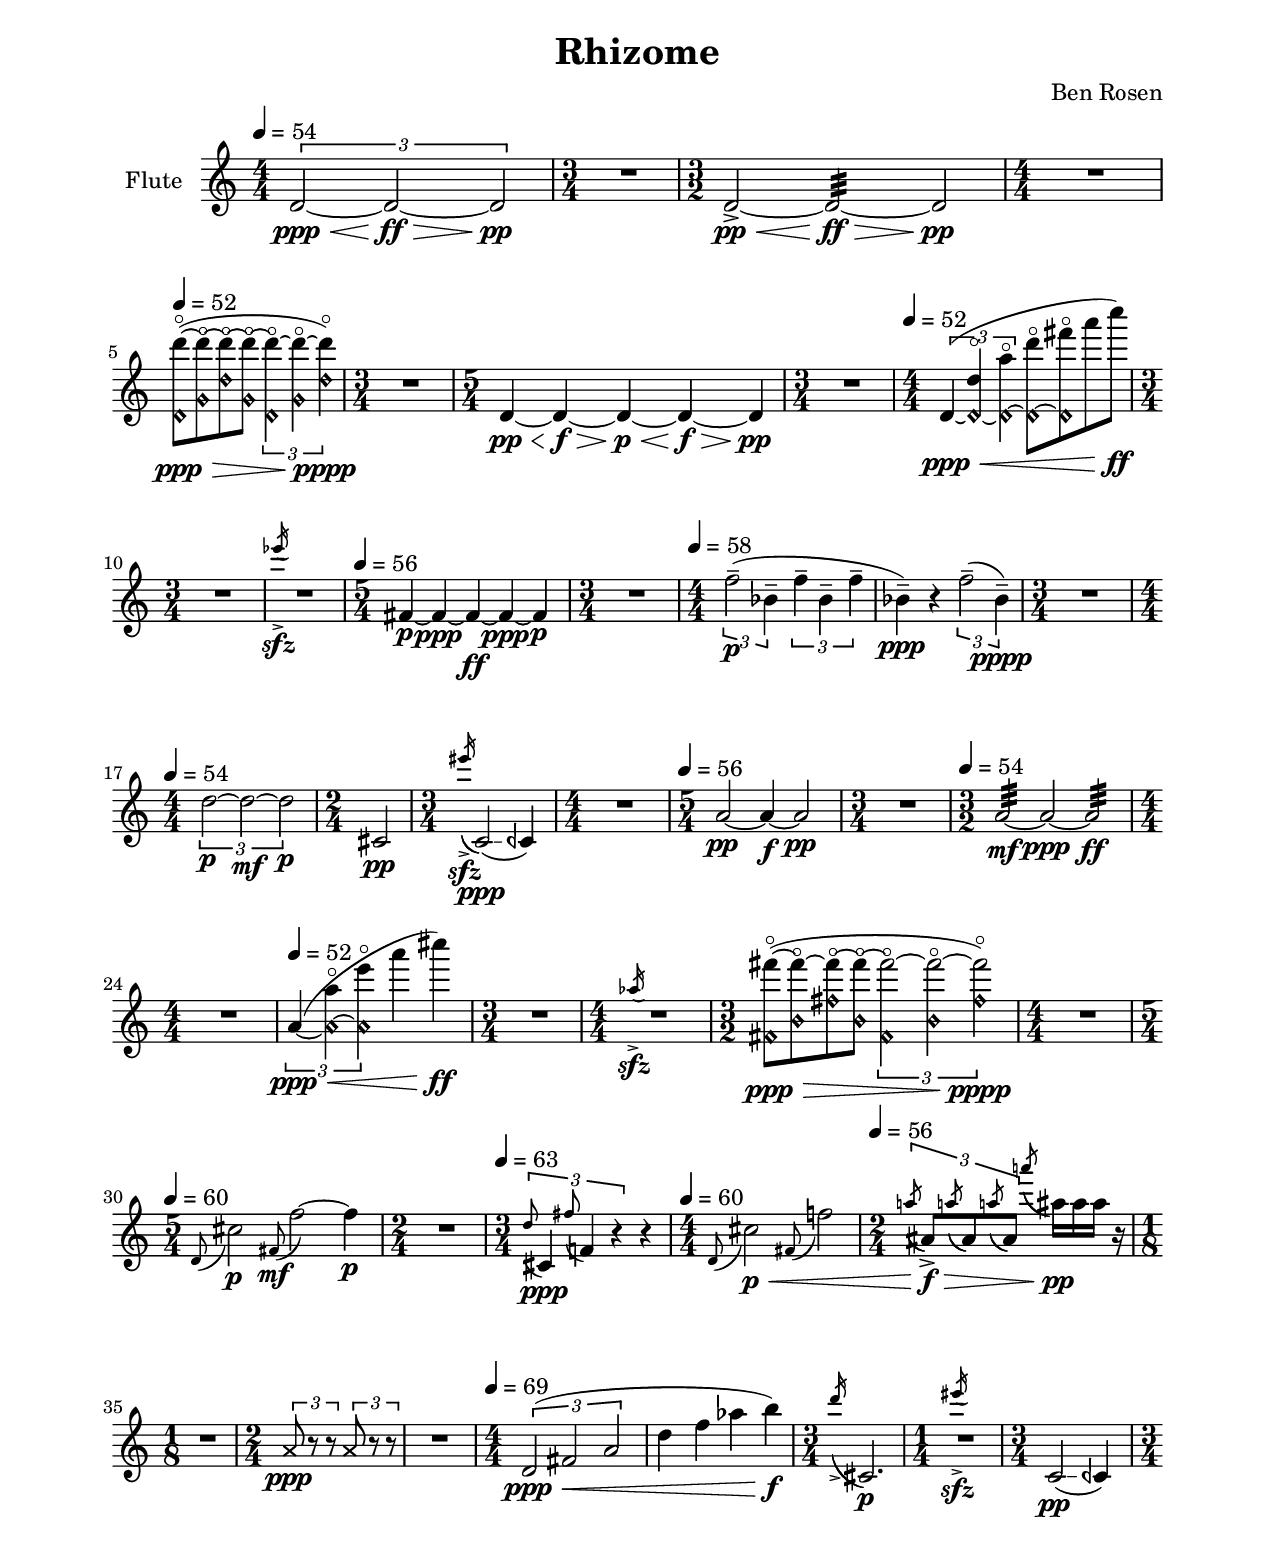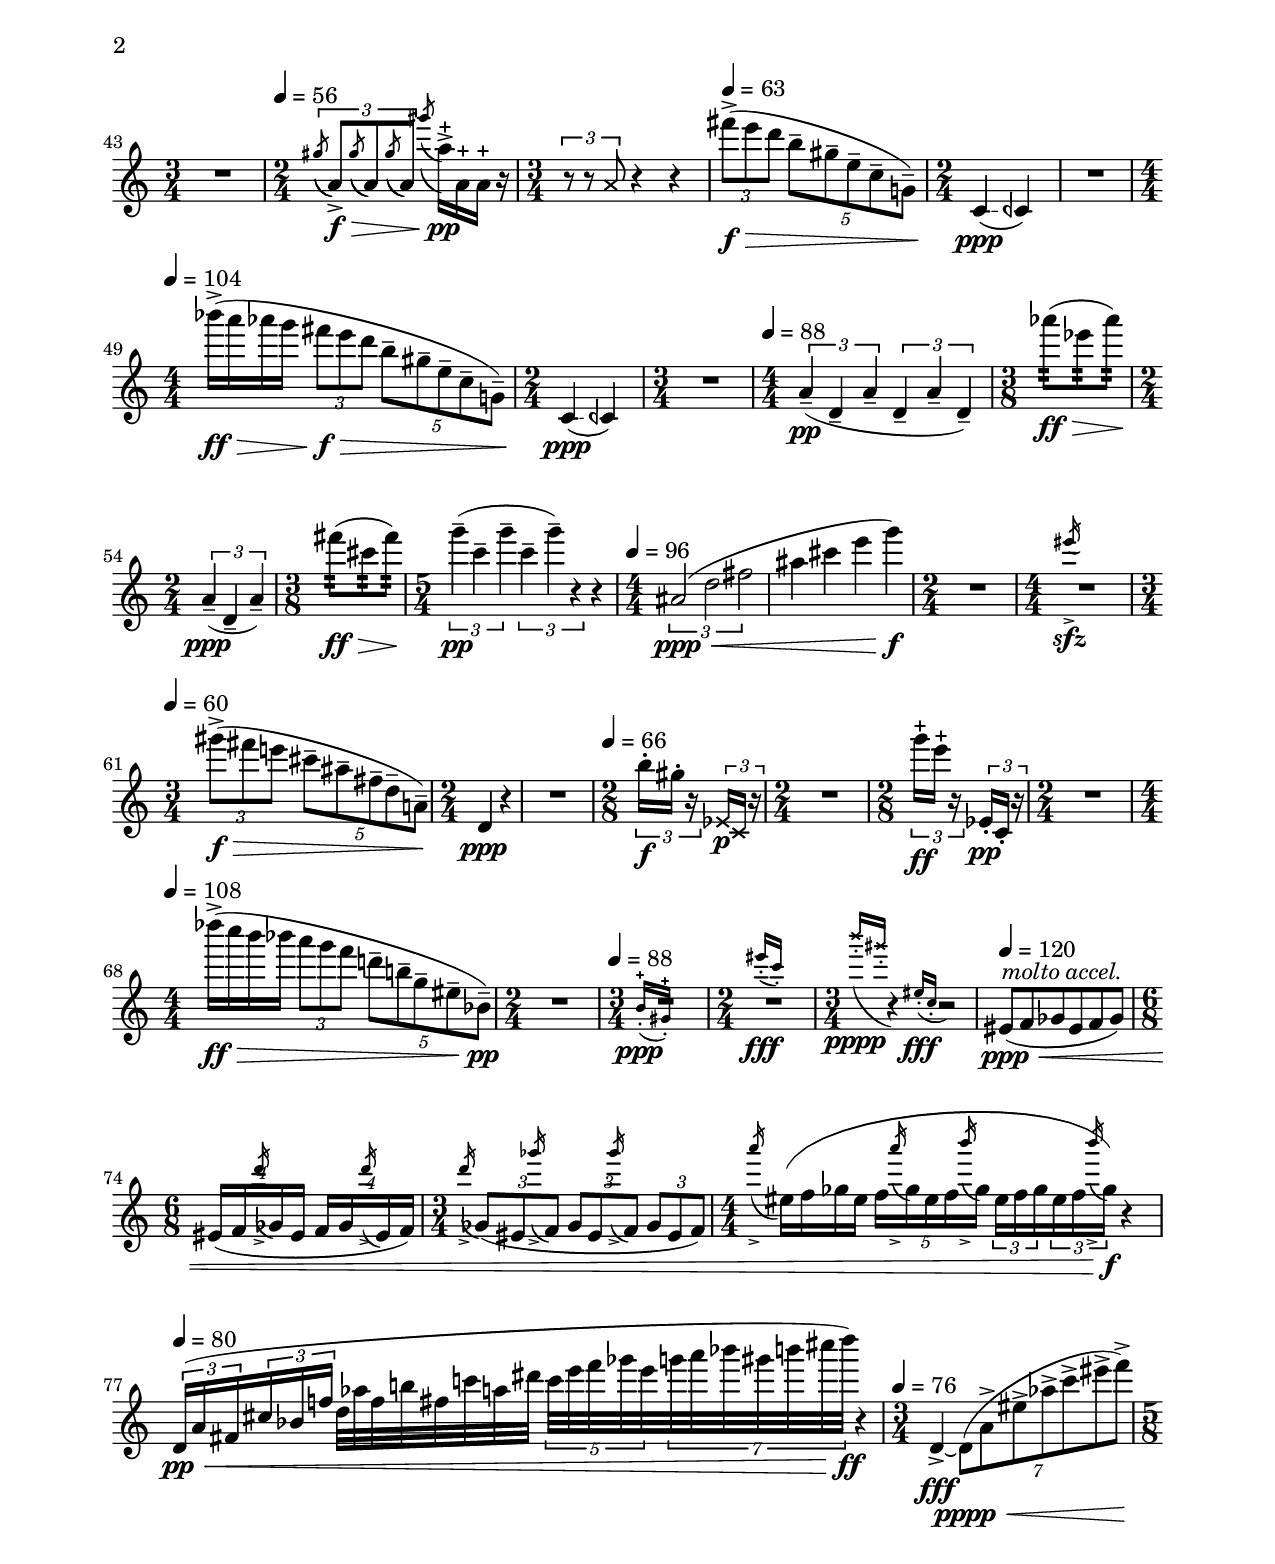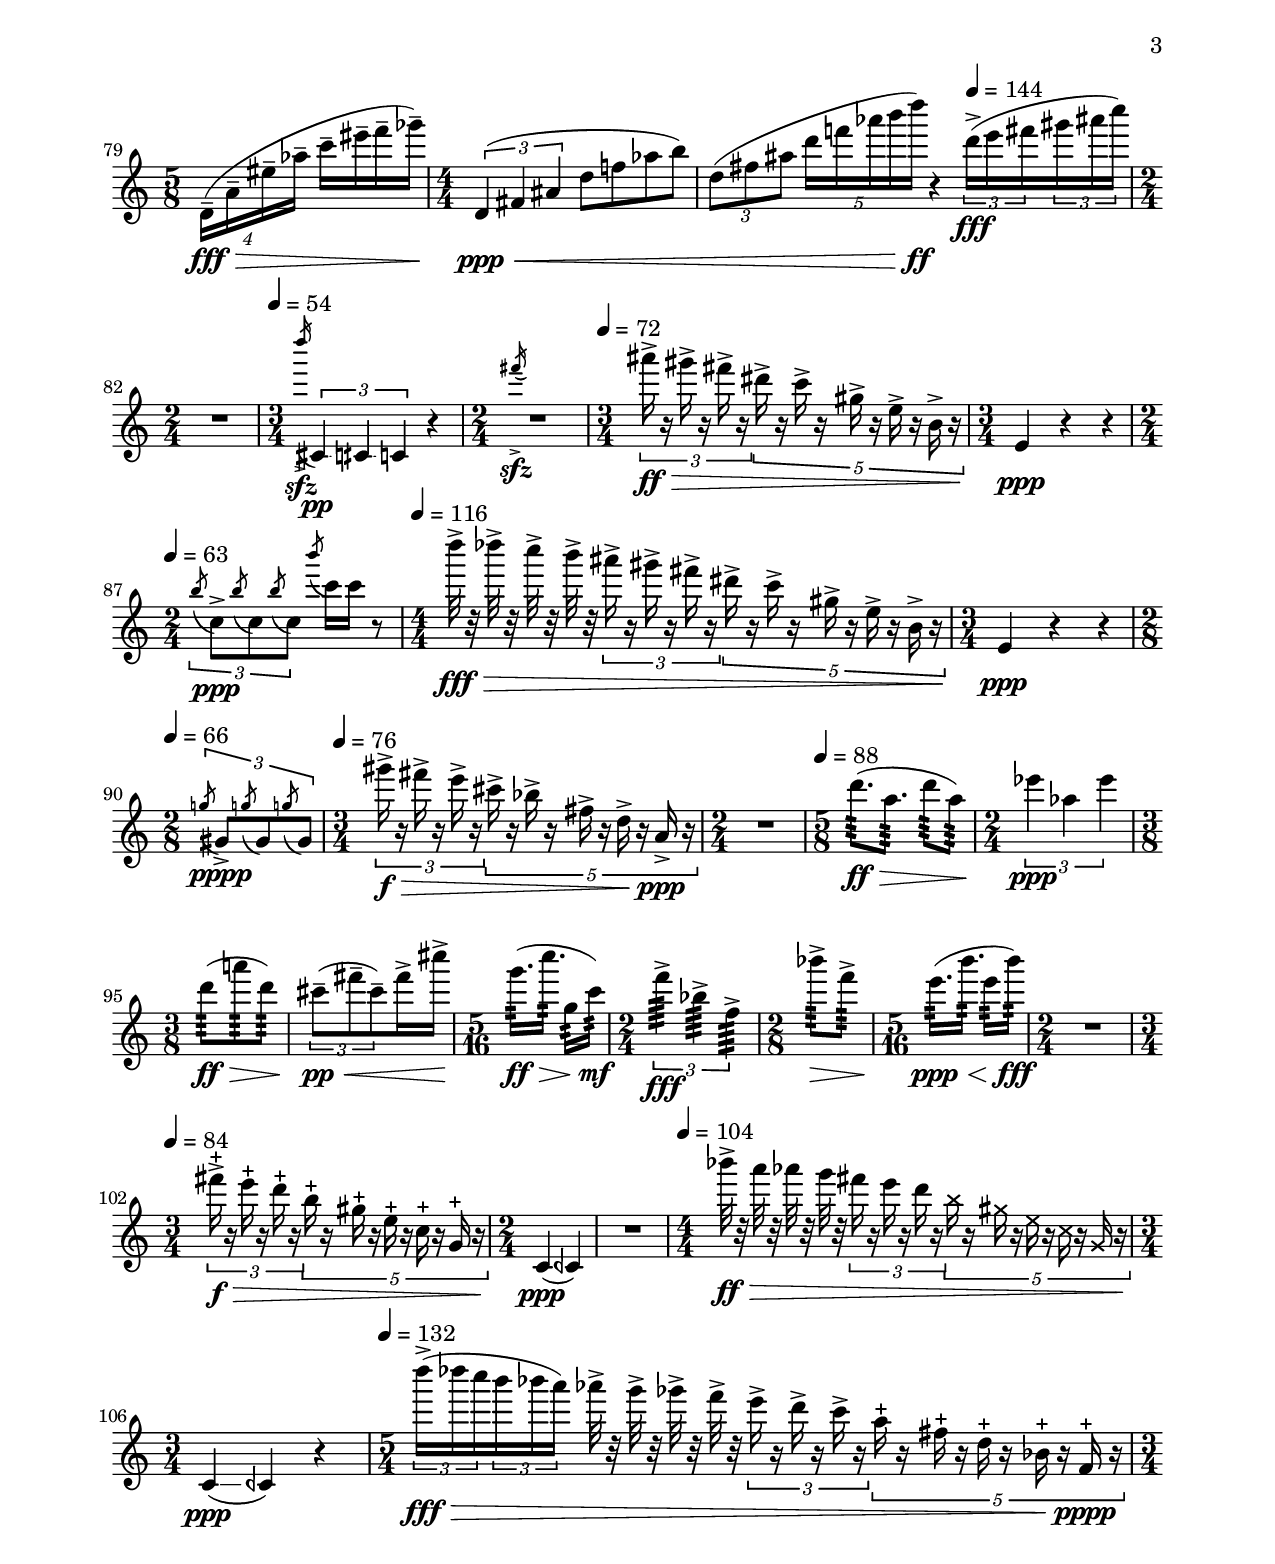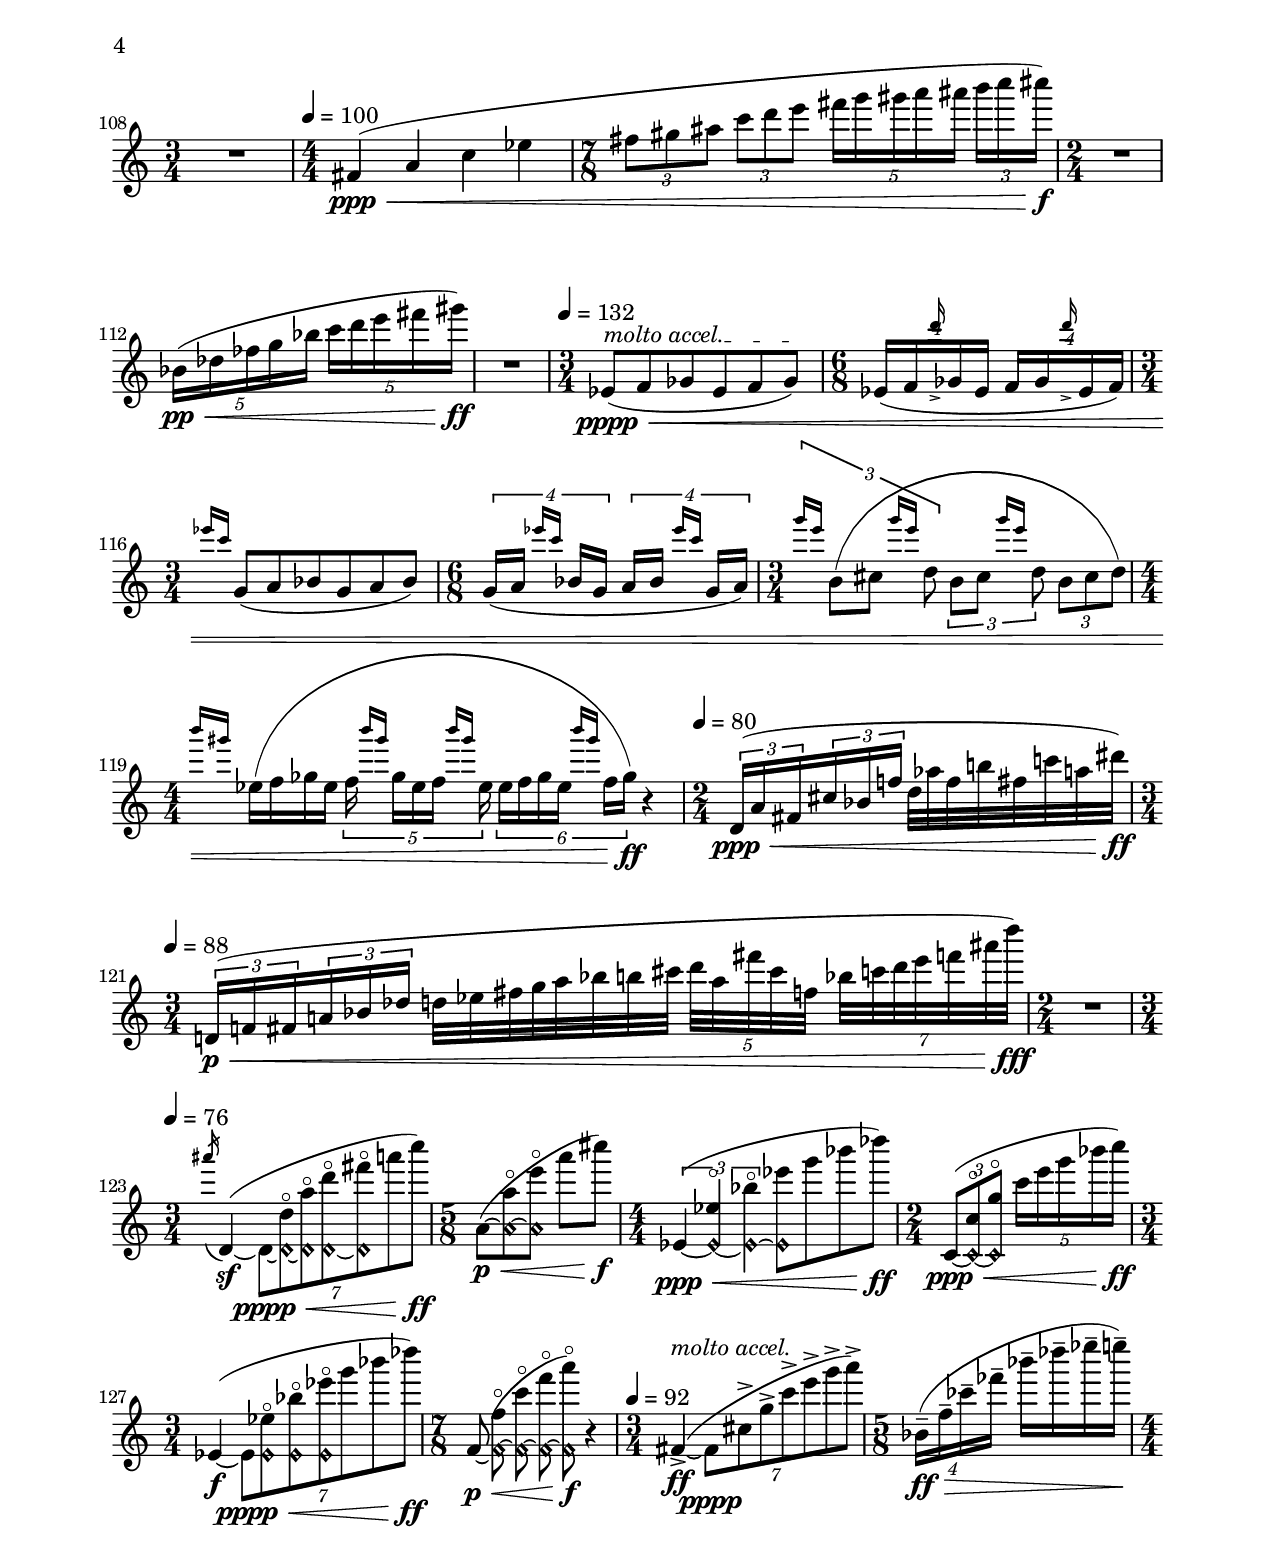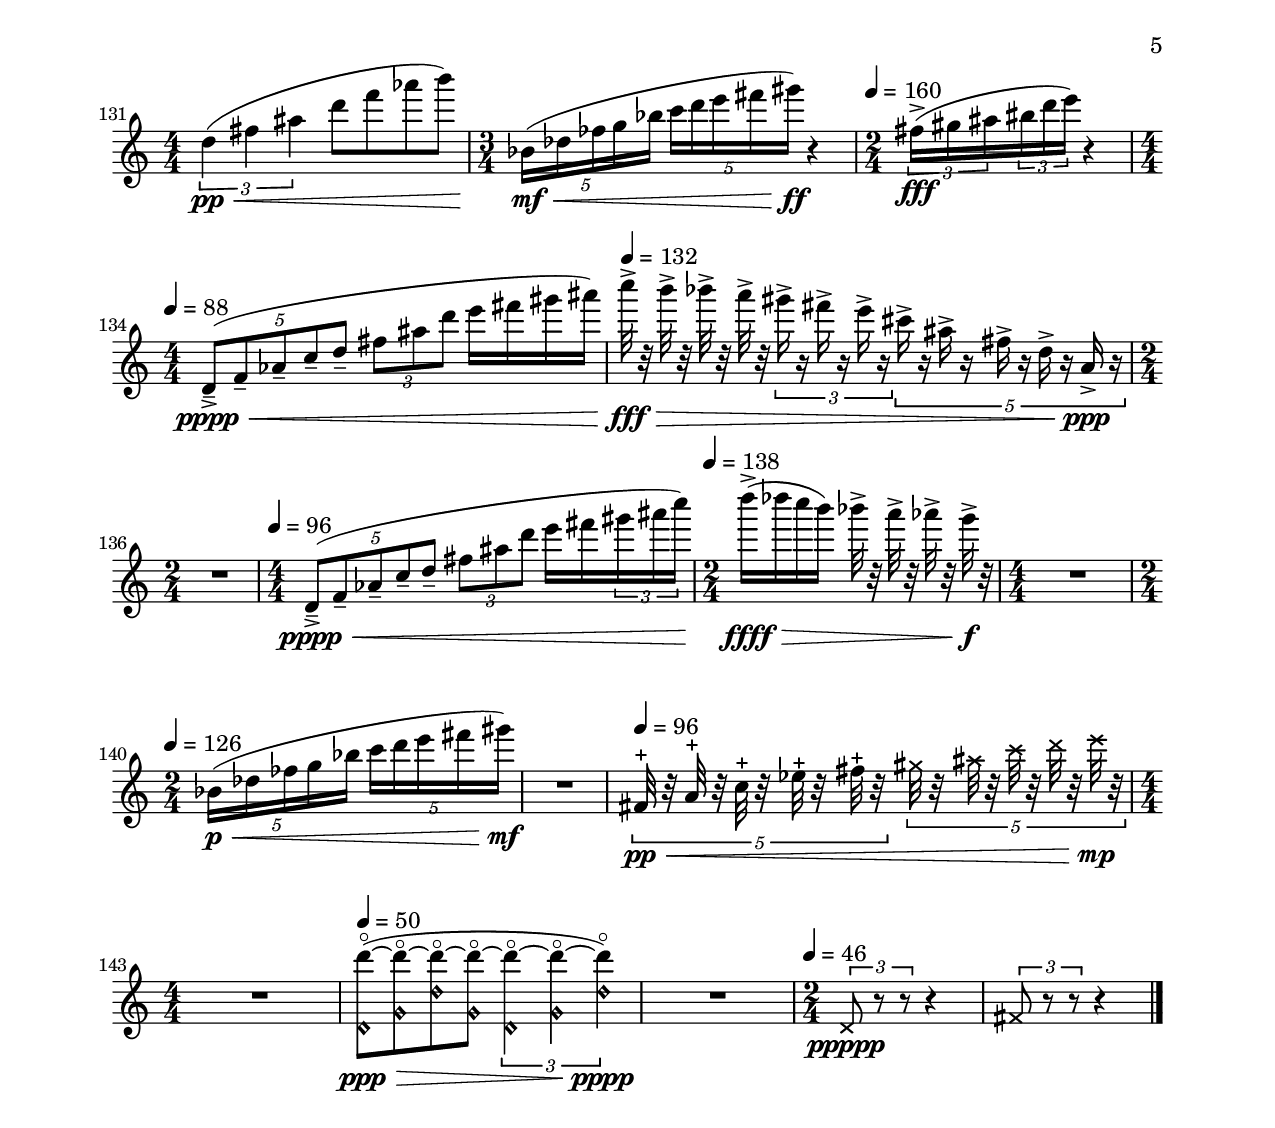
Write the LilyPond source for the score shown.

\version "2.23.82"

\include "settings.ily"
\include "style.ily"

\header {
  title = "Rhizome"
  composer = "Ben Rosen"
}

time_and_tempo = {
  \numericTimeSignature
  \time 4/4
  \tempo 4 = 54
}

flute = \relative c' {
  \time_and_tempo
  \override Hairpin.minimum-length = #10
  \tuplet 3/2 { d2~\ppp\< d~\ff\> d\pp } |

  \time 3/4
  R2. |

  \time 3/2
  d2~->\pp\< d:32~\ff\> d\pp |

  \time 4/4
  R1 |

  \tempo 4 = 52
  <d''\flageolet d,,\harmonic>8(\ppp\>~
  <d\flageolet g,,\harmonic>~
  <d\flageolet d,\harmonic>~
  <d\flageolet g,,\harmonic>~
  \tuplet 3/2 {
    <d\flageolet d,,\harmonic>4~
    <d\flageolet g,,\harmonic>~
    <d\flageolet d,\harmonic>)\pppp
  }  |

  \time 3/4
  R2. |

  \time 5/4
  \override Hairpin.minimum-length = #6
  d,,4~\pp\< d~\f\> d~\p\< d~\f\> d\pp  |

  \time 3/4
  R2. |

  \tempo 4 = 52
  \time 4/4
  \tuplet 3/2 {
    d4\ppp\<(~
    <d'\flageolet d,\harmonic~>
    <a'\flageolet d,,\harmonic~>
  }
  <d\flageolet d,,\harmonic~>8
  <fs\flageolet d,,\harmonic>
  a c\ff)

  \time 3/4
  R2. |
  \acciaccatura ef,16->\sfz R2. |

  \tempo 4 = 56
  \time 5/4
  fs,,4\p~ fs\ppp~ fs\ff~ fs\ppp~ fs\p |

  \time 3/4
  R2. |

  \tempo 4 = 58
  \time 4/4
  \tuplet 3/2 { f'2(--\p bf,4-- } \tuplet 3/2 { f'-- bf,-- f'-- } |
  bf,--\ppp) r \tuplet 3/2 { f'2(-- bf,4)--\pppp } |
  \time 3/4

  R2. |
  \time 4/4

  \tempo 4 = 54
  \tuplet 3/2 { d2\p~ d\mf~ d\p } |

  \time 2/4
  cs,2\pp |

  \time 3/4
  \acciaccatura es''16(->\sfz c,,2)\ppp\glissando( cqf4) |

  \time 4/4
  R1 |

  \tempo 4 = 56
  \time 5/4
  a'2\pp~ a4\f~ a2\pp

  \time 3/4
  R2. |

  \tempo 4 = 54
  \time 3/2
  a2:32\mf~ a\ppp~ a:32\ff

  \time 4/4
  R1 |

  \tempo 4 = 52
  \tuplet 3/2 {
    a4\ppp\<(~
    <a'\flageolet a,\harmonic~>
    <e'\flageolet a,,\harmonic>
  }
  a cs\ff) |

  \time 3/4
  R2. |

  \time 4/4
  \acciaccatura af,16->\sfz R1 |

  \time 3/2
  <fs'\flageolet fs,,\harmonic>8(\ppp\>~
  <fs\flageolet b,,\harmonic>~
  <fs\flageolet fs,\harmonic>~
  <fs\flageolet b,,\harmonic>~
  \tuplet 3/2 {
    <fs\flageolet fs,,\harmonic>2~
    <fs\flageolet b,,\harmonic>~
    <fs\flageolet fs,\harmonic>)\pppp
  } |

  \time 4/4
  R1 |

  \tempo 4 = 60
  \time 5/4
  \appoggiatura d,,8 cs'2\p \appoggiatura fs,8\mf f'2~ f4\p |

  \time 2/4
  R2 |

  \tempo 4 = 63
  \time 3/4
  \tuplet 3/2 { \appoggiatura d8 cs,4\ppp \appoggiatura fs'8 f,!4 r } r

  \tempo 4 =60
  \time 4/4
  \appoggiatura d8 cs'2\p\< \appoggiatura fs,8 f'!2 |

  \tempo 4 = 56
  \time 2/4
  \tuplet 3/2 {
    \acciaccatura a!8( as,8->\f\>)
    \acciaccatura a'!8( as,)
    \acciaccatura a'!8( as,)
  }
  \acciaccatura a''!8( as,16\pp) as as r |

  \time 1/8
  R8 |

  \time 2/4

  \xNotesOn
  \tuplet 3/2 { a,8\ppp r r } \tuplet 3/2 {a r r }
  \xNotesOff |

  R2 |

  \tempo 4 = 69
  \time 4/4
  \tuplet 3/2 {d,2\ppp\<( fs a } |
  d4 f af b\f) |

  \time 3/4
  \acciaccatura d16->( cs,,2.\p) |

  \time 1/4
  \acciaccatura es''16->\sfz R4 |

  \time 3/4
  c,,2\pp\glissando( cqf4) |

  \time 3/4
  R2. |

  \tempo 4 = 56
  \time 2/4
  \tuplet 3/2 {
    \acciaccatura gs''8( a,8->\f\>)
    \acciaccatura gs'8( a,)
    \acciaccatura gs'8( a,)
  }
  \acciaccatura gs''8( a,16->-+\pp) a,-+ a-+ r |

  \time 3/4
  \xNotesOn
  \tuplet 3/2 { r8 r a }
  \xNotesOff r4 r |

  \tempo 4 = 63
  \tuplet 3/2 { fs''8(->\f\> e d } \tuplet 5/4 { b-- gs-- e-- c-- g!--) } |

  \time 2/4
  c,4(\ppp\glissando cqf) |
  R2 |

  \tempo 4 = 104
  \time 4/4
  bf'''16->\ff\>( a af g
  \tuplet 3/2 { fs8\f\> e d }
  \tuplet 5/4 { b-- gs-- e-- c-- g!--) } |

  \time 2/4
  c,4(\ppp\glissando cqf) |

  \time 3/4
  R2. |

  \tempo 4 = 88
  \time 4/4
  \tuplet 3/2 { a'4--\pp( d,-- a'--} \tuplet 3/2 { d,-- a'-- d,--) }

  \time 3/8
  af'''8:32\ff\>( ef:32 af:32) |

  \time 2/4
  \tuplet 3/2 { a,,4--\ppp( d,-- a'--)} |

  \time 3/8
  fs''8:32\ff\>( cs:32 fs:32) |

  \time 5/4
  \tuplet 3/2 { g4--\pp( c,-- g'--} \tuplet 3/2 { c,-- g'--) r } r

  \tempo 4 = 96
  \time 4/4
  \tuplet 3/2 {as,,2\ppp\<( d fs } |
  as4 cs e g\f) |

  \time 2/4
  R2 |

  \time 4/4
  \acciaccatura es16->\sfz R1 |

  \tempo 4 = 60
  \time 3/4
  \tuplet 3/2 { gs8(->\f\> fs e! } \tuplet 5/4 { cs-- as-- fs-- d-- a!--) } |

  \time 2/4
  d,4\ppp r |
  R2 |

  \tempo 4 = 66
  \time 2/8
  \tuplet 3/2 { b''16-.\f gs-. r} \xNotesOn \tuplet 3/2 { ef,\p c r} \xNotesOff

  \time 2/4
  R2 |

  \time 2/8
  \tuplet 3/2 { g'''16-+\ff e-+ r} \tuplet 3/2 { ef,,-.\pp c-. r}

  \time 2/4
  R2 |

  \tempo 4 = 108
  \time 4/4
  df'''16->\ff\>( c b bf
  \tuplet 3/2 { a8 g f }
  \tuplet 5/4 { d!-- b!-- g-- es-- bf--\pp) } |

  \time 2/4
  R2 |

  \tempo 4 = 88
  \time 3/4
  \acciaccatura { b16-+-.\ppp gs-+-. }
  R2. |

  \time 2/4
  \acciaccatura { es''16-.\fff c-. }
  R2 |

  \time 3/4
  \xNotesOn
  \acciaccatura { b'16-.\pppp gs-. }
  \xNotesOff
  r4 \acciaccatura { es,16-.\fff c-. } r2 |

  \tempo 4 = 120
  \override TextSpanner.bound-details.left.text = "molto accel."
  es,8\ppp\<(\startTextSpan f gf es f gf)\stopTextSpan

  \time 6/8
  \tuplet 4/6 {
    es16( f \acciaccatura d''-> gf,, es
  }
  \tuplet 4/6 {
    f gf \acciaccatura d''-> es,, f)
  } |

  \time 3/4
  \acciaccatura d''16->
  \tuplet 3/2 {
    gf,,8( es
    \acciaccatura gf''16-> f,,8
  }
  \tuplet 3/2 {
    gf8 es \acciaccatura gf''16-> f,,8
  }
  \tuplet 3/2 { gf8 es f) } |

  \time 4/4
  \acciaccatura a''16-> es,16( f gf es
  \tuplet 5/4 {
    f \acciaccatura a'-> gf, es f \acciaccatura b'-> gf,
  }
  \tuplet 3/2 { es f gf }
  \tuplet 3/2 { es f \acciaccatura b'-> gf,\f) } r4 |

  \tempo 4 = 80
  \tuplet 3/2 { d,16\pp\<( a' fs }
  \tuplet 3/2 { cs' bf f'! } d32 af' f b! fs c'! a! ds
  \tuplet 5/4 { c e f gf e }
  \tuplet 7/4 { g a bf gs b! cs d\ff) } r4 |

  \tempo 4 = 76
  \time 3/4
  d,,,->\fff~ \tuplet 7/4 { d8\pppp\<( a'-> es'-> af->  c-> es-> f->) } |

  \time 5/8
  \tuplet 4/6 {d,,16--\fff\>( a'-- es'-- af-- } c-- es-- f-- gf--) |

  \time 4/4
  \tuplet 3/2 { d,,4\ppp\<( fs as } d8 f! af b) |
  \tuplet 3/2 { d,8( fs as } \tuplet 5/4 { d16 f! af b d\ff) } r4

  \tempo 4 = 144
  \tuplet 3/2 { d,16->\fff( e fs } \tuplet 3/2 { gs as c) }

  \time 2/4
  R2 |

  \tempo 4 = 54
  \time 3/4
  \acciaccatura d16->\sfz
  \tuplet 3/2 { cs,,,4\pp\glissando cqs\glissando c! } r4 |

  \time 2/4
  \acciaccatura fs''16->\sfz
  R2 |

  \tempo 4 = 72
  \time 3/4
  \tuplet 3/2 {as16\ff\>-> r gs-> r fs-> r}
  \tuplet 5/4 {ds-> r c-> r gs-> r e-> r b-> r} |

  \time 3/4
  e,4\ppp r r |

  \tempo 4 = 63
  \time 2/4
  \tuplet 3/2 {
    \acciaccatura b''8 c,8\ppp->
    \acciaccatura b' c,
    \acciaccatura b' c,
  }
  \acciaccatura b'' c,16 c r8 |

  \tempo 4 = 116
  \time 4/4
  d'32\fff\>-> r df-> r c-> r b-> r
  \tuplet 3/2 {as16-> r gs-> r fs-> r }
  \tuplet 5/4 { ds-> r c-> r gs-> r e-> r b-> r } |

  \time 3/4
  e,4\ppp r r |

  \tempo 4 = 66
  \time 2/8
  \tuplet 3/2 {
    \acciaccatura g'!8 gs,\pppp-> \acciaccatura g'! gs, \acciaccatura g'! gs,
  } |

  \tempo 4 = 76
  \time 3/4
  \tuplet 3/2 {gs''16\f\>-> r fs-> r e-> r}
  \tuplet 5/4 {cs-> r bf-> r fs-> r d-> r a\ppp-> r} |

  \time 2/4
  R2 |

  \tempo 4 = 88
  \time 5/8
  d'8.:64\ff\>( a:64 d8:64 a:64) |

  \time 2/4
  \tuplet 3/2 {ef'4\ppp af, ef'} |

  \time 3/8
  d8:64\ff\>( a'!:64 d,:64) |
  \tuplet 3/2 {cs--\pp\<( fs-- cs--)} fs16-> cs'-> |

  \time 5/16
  g16.:64\ff\>( c:64 g,16:64[ c:64]\mf) |

  \time 2/4
  \tuplet 3/2 {f4:64\fff-> bf,:64-> f:64->} |

  \time 2/8
  bf'8:64->\>[ f:64->] |

  \time 5/16
  e16.:64\ppp\<( b':64 e,16:64[ b':64\fff)] |

  \time 2/4
  R2 |

  \tempo 4=84
  \time 3/4
  \tuplet 3/2 {fs16\f\>->-+ r e-+ r d-+ r}
  \tuplet 5/4 {b-+ r gs-+ r e-+ r c-+ r g-+ r} |

  \time 2/4
  c,4(\ppp\glissando cqf) |
  R2 |

  \tempo 4=104
  \time 4/4
  bf'''32\ff\>-> r a r af r g r
  \tuplet 3/2 {fs16 r e r d r }
  \tuplet 5/4 {\xNotesOn b r gs r e r c r g r \xNotesOff } |

  \time 3/4
  c,4(\ppp\glissando cqf) r |

  \tempo 4=132
  \time 5/4
  \tuplet 3/2 {d'''16->\fff\>( df c}
  \tuplet 3/2 {b bf a)} af32-> r g-> r gf-> r f-> r
  \tuplet 3/2 {e16-> r d-> r c-> r }
  \tuplet 5/4 {a-+ r fs-+ r d-+ r bf-+ r f\pppp-+ r } |

  \time 3/4
  R2. |

  \tempo 4=100
  \time 4/4
  fs4\ppp\<( a c  ef |

  \time 7/8
  \tuplet 3/2 { fs8 gs as }
  \tuplet 3/2 { c d e }
  \tuplet 5/4 { fs16 g gs a as }
  \tuplet 3/2 { b c cs\f) } |

  \time 2/4
  R2 |
  \tuplet 5/4 { bf,,16\pp\<( df ff g bf } \tuplet 5/4 { c d e fs gs\ff) } |
  R2 |

  \tempo 4=132
  \time 3/4
  \override TextSpanner.bound-details.left.text = "molto accel."
  ef,,8\pppp\<(\startTextSpan f gf ef f gf)\stopTextSpan |

  \time 6/8
  \tuplet 4/6 { ef16( f \grace d''-> gf,, ef }
  \tuplet 4/6 { f gf \grace d''-> ef,, f) } |

  \time 3/4
  \grace {ef'' c} g,8( a bf g a bf) |

  \time 6/8
  \tuplet 4/6 {g16( a \grace {ef'' c} bf, g}
  \tuplet 4/6 {a bf \grace {ef' c} g, a)} |

  \time 3/4
  \tuplet 3/2 {\grace {g'' e} b,8( cs \grace {g''16 e} d,8}
  \tuplet 3/2 {b cs \grace {g''16 e} d,8}
  \tuplet 3/2 {b8 cs d)} |

  \time 4/4
  \grace {b''16 gs} ef,( f gf ef
  \tuplet 5/4 {f \grace {b'16 gs} gf, ef f \grace {b'16 gs} ef,}
  \tuplet 6/4 {ef f gf ef \grace {b''16 gs} f, gf\ff)} r4 |

  \tempo 4=80
  \time 2/4
  \tuplet 3/2 {d,16\ppp\<( a' fs }
  \tuplet 3/2 { cs' bf f'! } d32 af' f b! fs c'! a! ds)\ff |

  \tempo 4=88
  \time 3/4
  \tuplet 3/2 {d,,!16\p\<( f! fs}
  \tuplet 3/2 {a! bf df!} d32 ef fs g a bf b cs
  \tuplet 5/4 {d[ a fs' cs f,]}
  \tuplet 7/4 {bf c d e f as d\fff)} |

  \time 2/4
  R2 |

  \tempo 4=76
  \time 3/4
  \acciaccatura as16 d,,,4\sf~(
  \tuplet 7/4 {
    d8\pppp\<_~
    <d'\flageolet d,\harmonic_~>
    <a'\flageolet d,,\harmonic>
    <d\flageolet d,,\harmonic_~>
    <fs\flageolet d,,\harmonic>
    a c\ff)
  } |

  \time 5/8
  a,,\p\<(~ <a'\flageolet a,\harmonic~> <e'\flageolet a,,\harmonic> a cs\f) |

  \time 4/4
  \tuplet 3/2 {
    ef,,,4\ppp\<(~
    <ef'\flageolet ef,\harmonic~>
    <bf'\flageolet ef,,\harmonic~>
  }
  <ef ef,,\harmonic>8 g bf df\ff) |

  \time 2/4
  \tuplet 3/2 {
    c,,,\ppp\<~(
    <c'\flageolet c,\harmonic~>
    <g'\flageolet c,,\harmonic>
  }
  \tuplet 5/4 { c16 e g bf c\ff) } |

  \time 3/4
  ef,,,4\f~(
  \tuplet 7/4 {
    ef8\pppp\<
    <ef'\flageolet ef,\harmonic>
    <bf'\flageolet ef,,\harmonic>
    <ef\flageolet ef,,\harmonic>
    g bf df\ff)
  } |

  \time 7/8
  f,,,\p\<(~
  <f'\flageolet f,\harmonic~>
  <c'\flageolet f,,\harmonic~>
  <f\flageolet f,,\harmonic~>
  <a\flageolet f,,\harmonic>\f) r4 |

  \tempo 4=92
  \time 3/4
  fs,,->\ff~(^\markup { \italic "molto accel." }
  \tuplet 7/4 { fs8\pppp cs'-> g'-> c-> e-> g-> a->) } |

  \time 5/8
  \tuplet 4/6 { bf,,16--\ff\>( f'-- cf'-- ff-- } bf-- df-- ef-- e--) |

  \time 4/4
  \tuplet 3/2 { d,,4\pp\<( fs as } d8 f af b) |

  \time 3/4
  \tuplet 5/4 { bf,,16\mf\<( df ff g bf } \tuplet 5/4 { c d e fs gs\ff) } r4 |

  \tempo 4=160
  \time 2/4
  \tuplet 3/2 { fs,16->\fff( gs as } \tuplet 3/2 { bs d e) } r4 |

  \tempo 4=88
  \time 4/4
  \tuplet 5/4 { d,,8(--->\pppp\< f-- af-- c-- d-- }
\tuplet 3/2 { fs as d } e16 fs gs as) |

\tempo 4=132
c32->\fff\> r b-> r bf-> r a-> r
\tuplet 3/2 { gs16-> r fs-> r e-> r }
\tuplet 5/4 { cs-> r as-> r fs-> r d-> r a->\ppp r } |

\time 2/4
R2 |

\tempo 4=96
\time 4/4
\tuplet 5/4 {
  d,8--->\pppp\<( f-- af-- c-- d--
}
\tuplet 3/2 { fs as d } e16 fs \tuplet 3/2 { gs as c) } |

\tempo 4=138
\time 2/4
d->\ffff\>( df c b) bf32-> r a-> r af-> r g->\f r |

\time 4/4
R1 |

\tempo 4=126
\time 2/4
\tuplet 5/4 {
  bf,,16\p\<( df ff g bf
}
\tuplet 5/4 { c d e fs gs\mf) } |
R2 |

\tempo 4=96
\tuplet 5/4 {
  fs,,32-+\pp\< r a-+ r c-+ r ef-+ r fs-+ r
}
\tuplet 5/4 {
  \xNotesOn
  gs r as r c r d r e\mp r
  \xNotesOff
} |

\time 4/4
R1 |

\tempo 4=50
<d\flageolet d,,\harmonic>8(\ppp\>~
<d\flageolet g,,\harmonic>~
<d\flageolet d,\harmonic>~
<d\flageolet g,,\harmonic>~
\tuplet 3/2 {
  <d\flageolet d,,\harmonic>4~
  <d\flageolet g,,\harmonic>~
  <d\flageolet d,\harmonic>)\pppp
}  |
R1 |

\tempo 4=46
\time 2/4
\tuplet 3/2 { \xNotesOn d,,8\ppppp r r } r4 |
\tuplet 3/2 { \xNotesOn fs8 r r } r4 |
\bar "|."
}

\score {
  \new Staff \with {
    instrumentName = "Flute"
  } {
    \flute
  }
}
